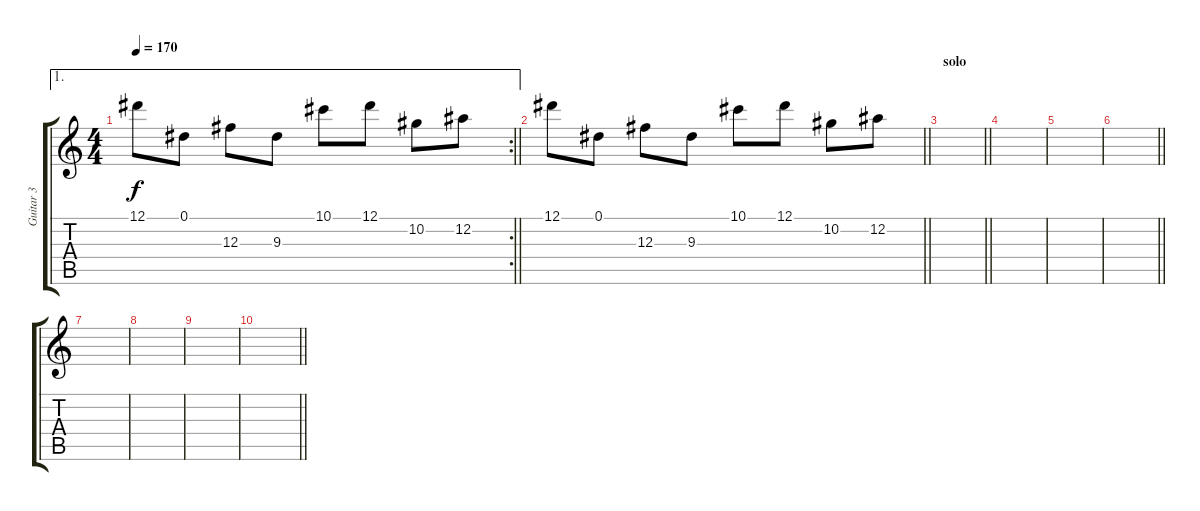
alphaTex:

\track ("Guitar 3" "Guitar 3") {instrument distortionguitar}
\staff {score tabs}
\tuning (Eb4 Bb3 Gb3 Db3 Ab2 Db2) {hide}
\ae 1
\rc 2
\ts (4 4)
\tempo 170
\clef g2
\barLineRight lightlight
\ks c
12.1.8{dy f} 0.1.8 12.3.8 9.3.8 10.1.8 12.1.8 10.2.8 12.2.8 |
\barLineRight lightlight
12.1.8 0.1.8 12.3.8 9.3.8 10.1.8 12.1.8 10.2.8 12.2.8 |
\section ("" "solo")
\barLineRight lightlight
|
|
|
\barLineRight lightlight
|
|
|
|
\barLineRight lightlight
